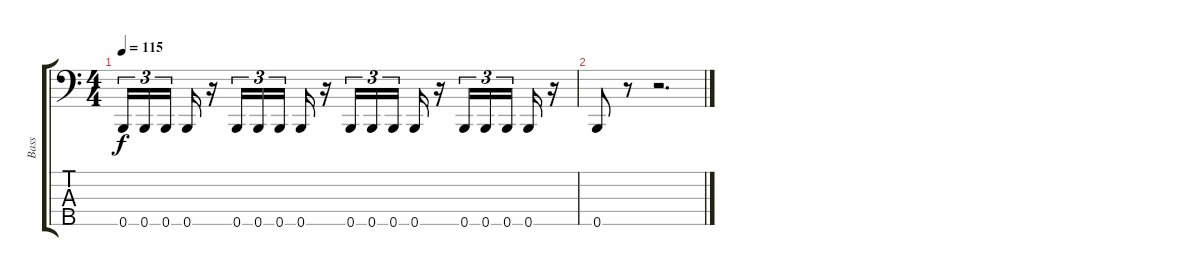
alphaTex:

\track ("Bass" "Bass") {instrument electricbasspick}
\staff {score tabs}
\tuning (G2 D2 A1 E1 B0) {hide}
\ts (4 4)
\tempo 115
\clef f4
\ks c
0.5.16{tu (3 2) dy f} 0.5.16{tu (3 2)} 0.5.16{tu (3 2)} 0.5.16 r.16 0.5.16{tu (3 2)} 0.5.16{tu (3 2)} 0.5.16{tu (3 2)} 0.5.16 r.16 0.5.16{tu (3 2)} 0.5.16{tu (3 2)} 0.5.16{tu (3 2)} 0.5.16 r.16 0.5.16{tu (3 2)} 0.5.16{tu (3 2)} 0.5.16{tu (3 2)} 0.5.16 r.16 |
0.5.8 r.8 r.2{d}
